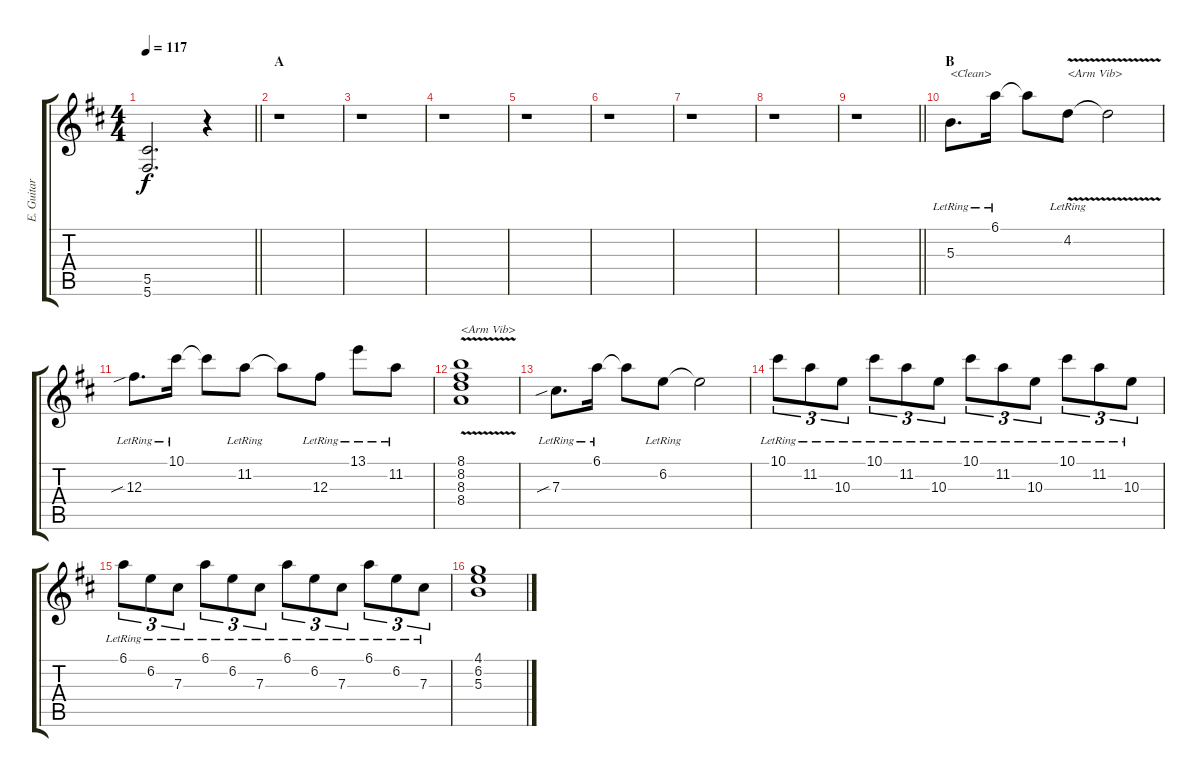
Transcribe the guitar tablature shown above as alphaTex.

\track ("E. Guitar II" "E. Guitar ") {instrument overdrivenguitar}
\staff {score tabs}
\tuning (Eb4 Bb3 Gb3 Db3 Ab2 Db2) {hide}
\ts (4 4)
\tempo 117
\clef g2
\barLineRight lightlight
\ks d
(5.5{t} 5.6{t}).2{d dy f} r.4 |
\section ("" "A")
r.1 |
r.1 |
r.1 |
r.1 |
r.1 |
r.1 |
r.1 |
\barLineRight lightlight
r.1 |
\section ("" "B")
5.3{lr}.8{d txt "<Clean>" instrument electricguitarclean} 6.1{lr}.16 6.1{t}.8 4.2{v lr}.8{txt "<Arm Vib>"} 4.2{t}.2 |
12.3{sib lr}.8{d} 10.1{lr}.16 10.1{t}.8 11.2{lr}.8 11.2{t}.8 12.3{lr}.8 13.1{lr}.8 11.2{lr}.8 |
(8.1{v} 8.2{v} 8.3{v} 8.4{v}).1{txt "<Arm Vib>"} |
7.3{sib lr}.8{d} 6.1{lr}.16 6.1{t}.8 6.2{lr}.8 6.2{t}.2 |
10.1{lr}.8{tu (3 2)} 11.2{lr}.8{tu (3 2)} 10.3{lr}.8{tu (3 2)} 10.1{lr}.8{tu (3 2)} 11.2{lr}.8{tu (3 2)} 10.3{lr}.8{tu (3 2)} 10.1{lr}.8{tu (3 2)} 11.2{lr}.8{tu (3 2)} 10.3{lr}.8{tu (3 2)} 10.1{lr}.8{tu (3 2)} 11.2{lr}.8{tu (3 2)} 10.3{lr}.8{tu (3 2)} |
6.1{lr}.8{tu (3 2)} 6.2{lr}.8{tu (3 2)} 7.3{lr}.8{tu (3 2)} 6.1{lr}.8{tu (3 2)} 6.2{lr}.8{tu (3 2)} 7.3{lr}.8{tu (3 2)} 6.1{lr}.8{tu (3 2)} 6.2{lr}.8{tu (3 2)} 7.3{lr}.8{tu (3 2)} 6.1{lr}.8{tu (3 2)} 6.2{lr}.8{tu (3 2)} 7.3{lr}.8{tu (3 2)} |
(4.1 6.2 5.3).1
